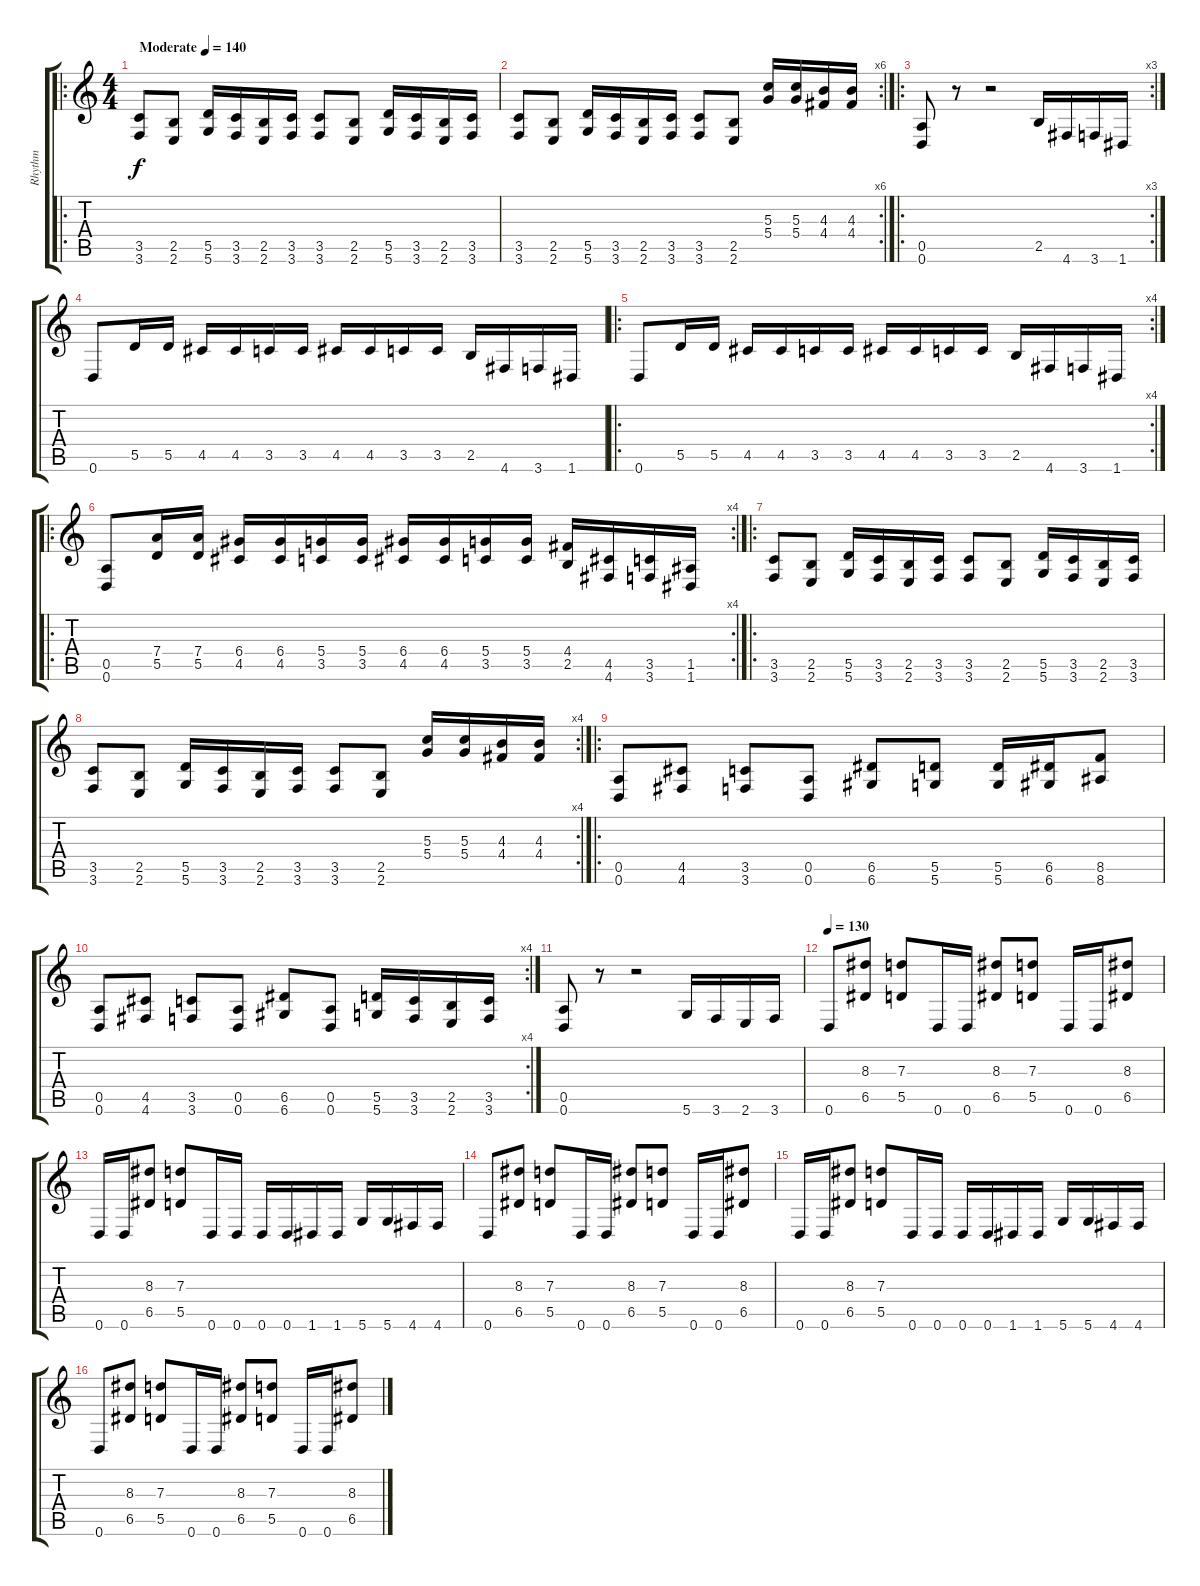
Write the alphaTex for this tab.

\track ("Rhythm" "Rhythm") {instrument distortionguitar}
\staff {score tabs}
\tuning (E4 B3 G3 D3 A2 D2) {hide}
\ro
\ts (4 4)
\tempo (140 "Moderate")
\clef g2
\ks c
(3.5 3.6).8{dy f instrument distortionguitar} (2.5 2.6).8 (5.5 5.6).16 (3.5 3.6).16 (2.5 2.6).16 (3.5 3.6).16 (3.5 3.6).8 (2.5 2.6).8 (5.5 5.6).16 (3.5 3.6).16 (2.5 2.6).16 (3.5 3.6).16 |
\rc 6
(3.5 3.6).8 (2.5 2.6).8 (5.5 5.6).16 (3.5 3.6).16 (2.5 2.6).16 (3.5 3.6).16 (3.5 3.6).8 (2.5 2.6).8 (5.3 5.4).16 (5.3 5.4).16 (4.3 4.4).16 (4.3 4.4).16 |
\ro
\rc 3
(0.5 0.6).8 r.8 r.2 2.5.16 4.6.16 3.6.16 1.6.16 |
0.6.8 5.5.16 5.5.16 4.5.16 4.5.16 3.5.16 3.5.16 4.5.16 4.5.16 3.5.16 3.5.16 2.5.16 4.6.16 3.6.16 1.6.16 |
\ro
\rc 4
0.6.8 5.5.16 5.5.16 4.5.16 4.5.16 3.5.16 3.5.16 4.5.16 4.5.16 3.5.16 3.5.16 2.5.16 4.6.16 3.6.16 1.6.16 |
\ro
\rc 4
(0.5 0.6).8 (7.4 5.5).16 (7.4 5.5).16 (6.4 4.5).16 (6.4 4.5).16 (5.4 3.5).16 (5.4 3.5).16 (6.4 4.5).16 (6.4 4.5).16 (5.4 3.5).16 (5.4 3.5).16 (4.4 2.5).16 (4.5 4.6).16 (3.5 3.6).16 (1.5 1.6).16 |
\ro
(3.5 3.6).8 (2.5 2.6).8 (5.5 5.6).16 (3.5 3.6).16 (2.5 2.6).16 (3.5 3.6).16 (3.5 3.6).8 (2.5 2.6).8 (5.5 5.6).16 (3.5 3.6).16 (2.5 2.6).16 (3.5 3.6).16 |
\rc 4
(3.5 3.6).8 (2.5 2.6).8 (5.5 5.6).16 (3.5 3.6).16 (2.5 2.6).16 (3.5 3.6).16 (3.5 3.6).8 (2.5 2.6).8 (5.3 5.4).16 (5.3 5.4).16 (4.3 4.4).16 (4.3 4.4).16 |
\ro
(0.5 0.6).8 (4.5 4.6).8 (3.5 3.6).8 (0.5 0.6).8 (6.5 6.6).8 (5.5 5.6).8 (5.5 5.6).16 (6.5 6.6).16 (8.5 8.6).8 |
\rc 4
(0.5 0.6).8 (4.5 4.6).8 (3.5 3.6).8 (0.5 0.6).8 (6.5 6.6).8 (0.5 0.6).8 (5.5 5.6).16 (3.5 3.6).16 (2.5 2.6).16 (3.5 3.6).16 |
(0.5 0.6).8 r.8 r.2 5.6.16 3.6.16 2.6.16 3.6.16 |
\tempo 130
0.6.8 (8.3 6.5).8 (7.3 5.5).8 0.6.16 0.6.16 (8.3 6.5).8 (7.3 5.5).8 0.6.16 0.6.16 (8.3 6.5).8 |
0.6.16 0.6.16 (8.3 6.5).8 (7.3 5.5).8 0.6.16 0.6.16 0.6.16 0.6.16 1.6.16 1.6.16 5.6.16 5.6.16 4.6.16 4.6.16 |
0.6.8 (8.3 6.5).8 (7.3 5.5).8 0.6.16 0.6.16 (8.3 6.5).8 (7.3 5.5).8 0.6.16 0.6.16 (8.3 6.5).8 |
0.6.16 0.6.16 (8.3 6.5).8 (7.3 5.5).8 0.6.16 0.6.16 0.6.16 0.6.16 1.6.16 1.6.16 5.6.16 5.6.16 4.6.16 4.6.16 |
0.6.8 (8.3 6.5).8 (7.3 5.5).8 0.6.16 0.6.16 (8.3 6.5).8 (7.3 5.5).8 0.6.16 0.6.16 (8.3 6.5).8
